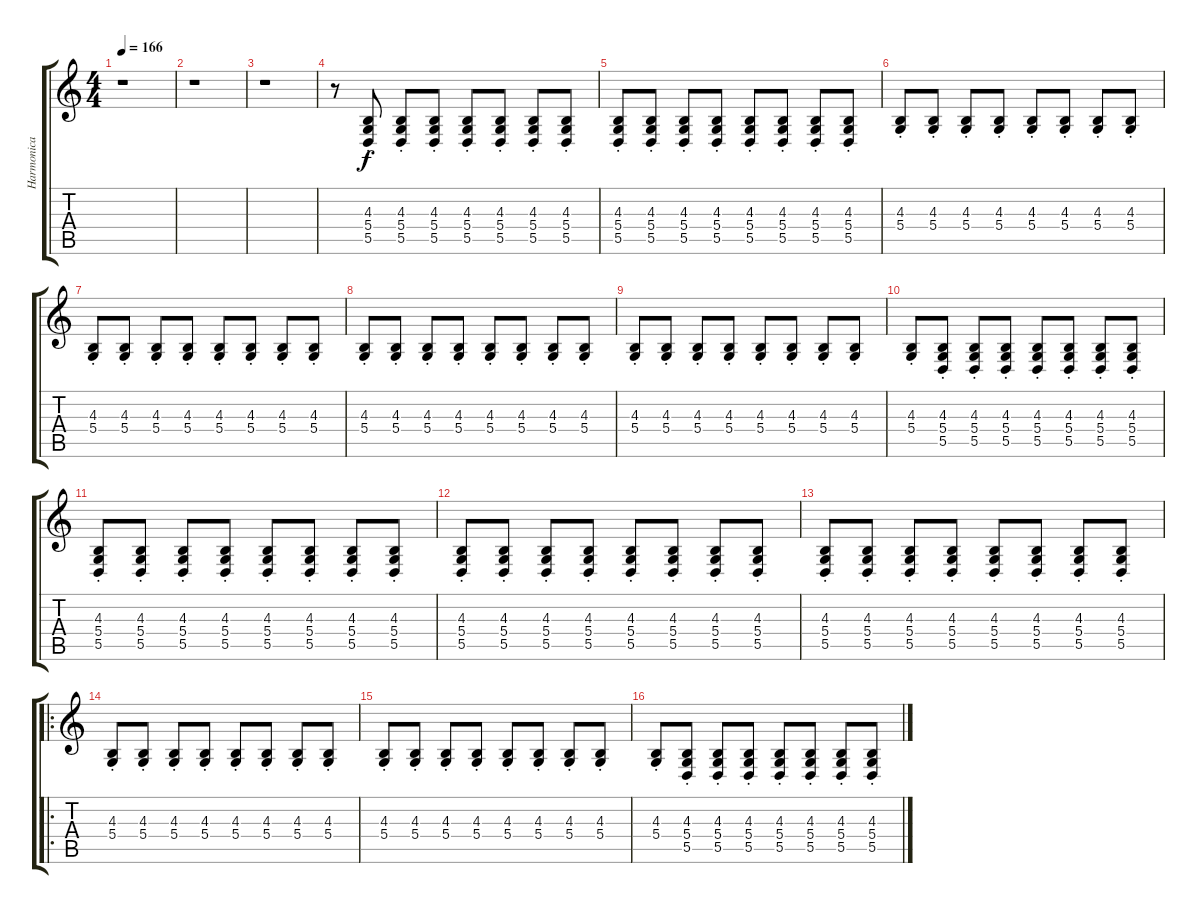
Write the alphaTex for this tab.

\track ("Harmonica" "Harmonica") {instrument harmonica}
\staff {score tabs}
\tuning (E4 B3 G3 D3 A2 E2) {hide}
\ts (4 4)
\tempo 166
\clef g2
\ks c
r.1{dy f} |
r.1 |
r.1 |
r.8 (4.3{st} 5.4{st} 5.5{st}).8{volume 15} (4.3{st} 5.4{st} 5.5{st}).8 (4.3{st} 5.4{st} 5.5{st}).8 (4.3{st} 5.4{st} 5.5{st}).8 (4.3{st} 5.4{st} 5.5{st}).8 (4.3{st} 5.4{st} 5.5{st}).8 (4.3{st} 5.4{st} 5.5{st}).8 |
(4.3{st} 5.4{st} 5.5{st}).8 (4.3{st} 5.4{st} 5.5{st}).8 (4.3{st} 5.4{st} 5.5{st}).8 (4.3{st} 5.4{st} 5.5{st}).8 (4.3{st} 5.4{st} 5.5{st}).8 (4.3{st} 5.4{st} 5.5{st}).8 (4.3{st} 5.4{st} 5.5{st}).8 (4.3{st} 5.4{st} 5.5{st}).8 |
(4.3{st} 5.4{st}).8{volume 11} (4.3{st} 5.4{st}).8 (4.3{st} 5.4{st}).8 (4.3{st} 5.4{st}).8 (4.3{st} 5.4{st}).8 (4.3{st} 5.4{st}).8 (4.3{st} 5.4{st}).8 (4.3{st} 5.4{st}).8 |
(4.3{st} 5.4{st}).8 (4.3{st} 5.4{st}).8 (4.3{st} 5.4{st}).8 (4.3{st} 5.4{st}).8 (4.3{st} 5.4{st}).8 (4.3{st} 5.4{st}).8 (4.3{st} 5.4{st}).8 (4.3{st} 5.4{st}).8 |
(4.3{st} 5.4{st}).8 (4.3{st} 5.4{st}).8 (4.3{st} 5.4{st}).8 (4.3{st} 5.4{st}).8 (4.3{st} 5.4{st}).8 (4.3{st} 5.4{st}).8 (4.3{st} 5.4{st}).8 (4.3{st} 5.4{st}).8 |
(4.3{st} 5.4{st}).8 (4.3{st} 5.4{st}).8 (4.3{st} 5.4{st}).8 (4.3{st} 5.4{st}).8 (4.3{st} 5.4{st}).8 (4.3{st} 5.4{st}).8 (4.3{st} 5.4{st}).8 (4.3{st} 5.4{st}).8 |
(4.3{st} 5.4{st}).8 (4.3{st} 5.4{st} 5.5{st}).8{volume 15} (4.3{st} 5.4{st} 5.5{st}).8 (4.3{st} 5.4{st} 5.5{st}).8 (4.3{st} 5.4{st} 5.5{st}).8 (4.3{st} 5.4{st} 5.5{st}).8 (4.3{st} 5.4{st} 5.5{st}).8 (4.3{st} 5.4{st} 5.5{st}).8 |
(4.3{st} 5.4{st} 5.5{st}).8 (4.3{st} 5.4{st} 5.5{st}).8 (4.3{st} 5.4{st} 5.5{st}).8 (4.3{st} 5.4{st} 5.5{st}).8 (4.3{st} 5.4{st} 5.5{st}).8 (4.3{st} 5.4{st} 5.5{st}).8 (4.3{st} 5.4{st} 5.5{st}).8 (4.3{st} 5.4{st} 5.5{st}).8 |
(4.3{st} 5.4{st} 5.5{st}).8 (4.3{st} 5.4{st} 5.5{st}).8 (4.3{st} 5.4{st} 5.5{st}).8 (4.3{st} 5.4{st} 5.5{st}).8 (4.3{st} 5.4{st} 5.5{st}).8 (4.3{st} 5.4{st} 5.5{st}).8 (4.3{st} 5.4{st} 5.5{st}).8 (4.3{st} 5.4{st} 5.5{st}).8 |
(4.3{st} 5.4{st} 5.5{st}).8 (4.3{st} 5.4{st} 5.5{st}).8 (4.3{st} 5.4{st} 5.5{st}).8 (4.3{st} 5.4{st} 5.5{st}).8 (4.3{st} 5.4{st} 5.5{st}).8 (4.3{st} 5.4{st} 5.5{st}).8 (4.3{st} 5.4{st} 5.5{st}).8 (4.3{st} 5.4{st} 5.5{st}).8 |
\ro
(4.3{st} 5.4{st}).8{volume 11} (4.3{st} 5.4{st}).8 (4.3{st} 5.4{st}).8 (4.3{st} 5.4{st}).8 (4.3{st} 5.4{st}).8 (4.3{st} 5.4{st}).8 (4.3{st} 5.4{st}).8 (4.3{st} 5.4{st}).8 |
(4.3{st} 5.4{st}).8 (4.3{st} 5.4{st}).8 (4.3{st} 5.4{st}).8 (4.3{st} 5.4{st}).8 (4.3{st} 5.4{st}).8 (4.3{st} 5.4{st}).8 (4.3{st} 5.4{st}).8 (4.3{st} 5.4{st}).8 |
(4.3{st} 5.4{st}).8 (4.3{st} 5.4{st} 5.5{st}).8{volume 15} (4.3{st} 5.4{st} 5.5{st}).8 (4.3{st} 5.4{st} 5.5{st}).8 (4.3{st} 5.4{st} 5.5{st}).8 (4.3{st} 5.4{st} 5.5{st}).8 (4.3{st} 5.4{st} 5.5{st}).8 (4.3{st} 5.4{st} 5.5{st}).8
